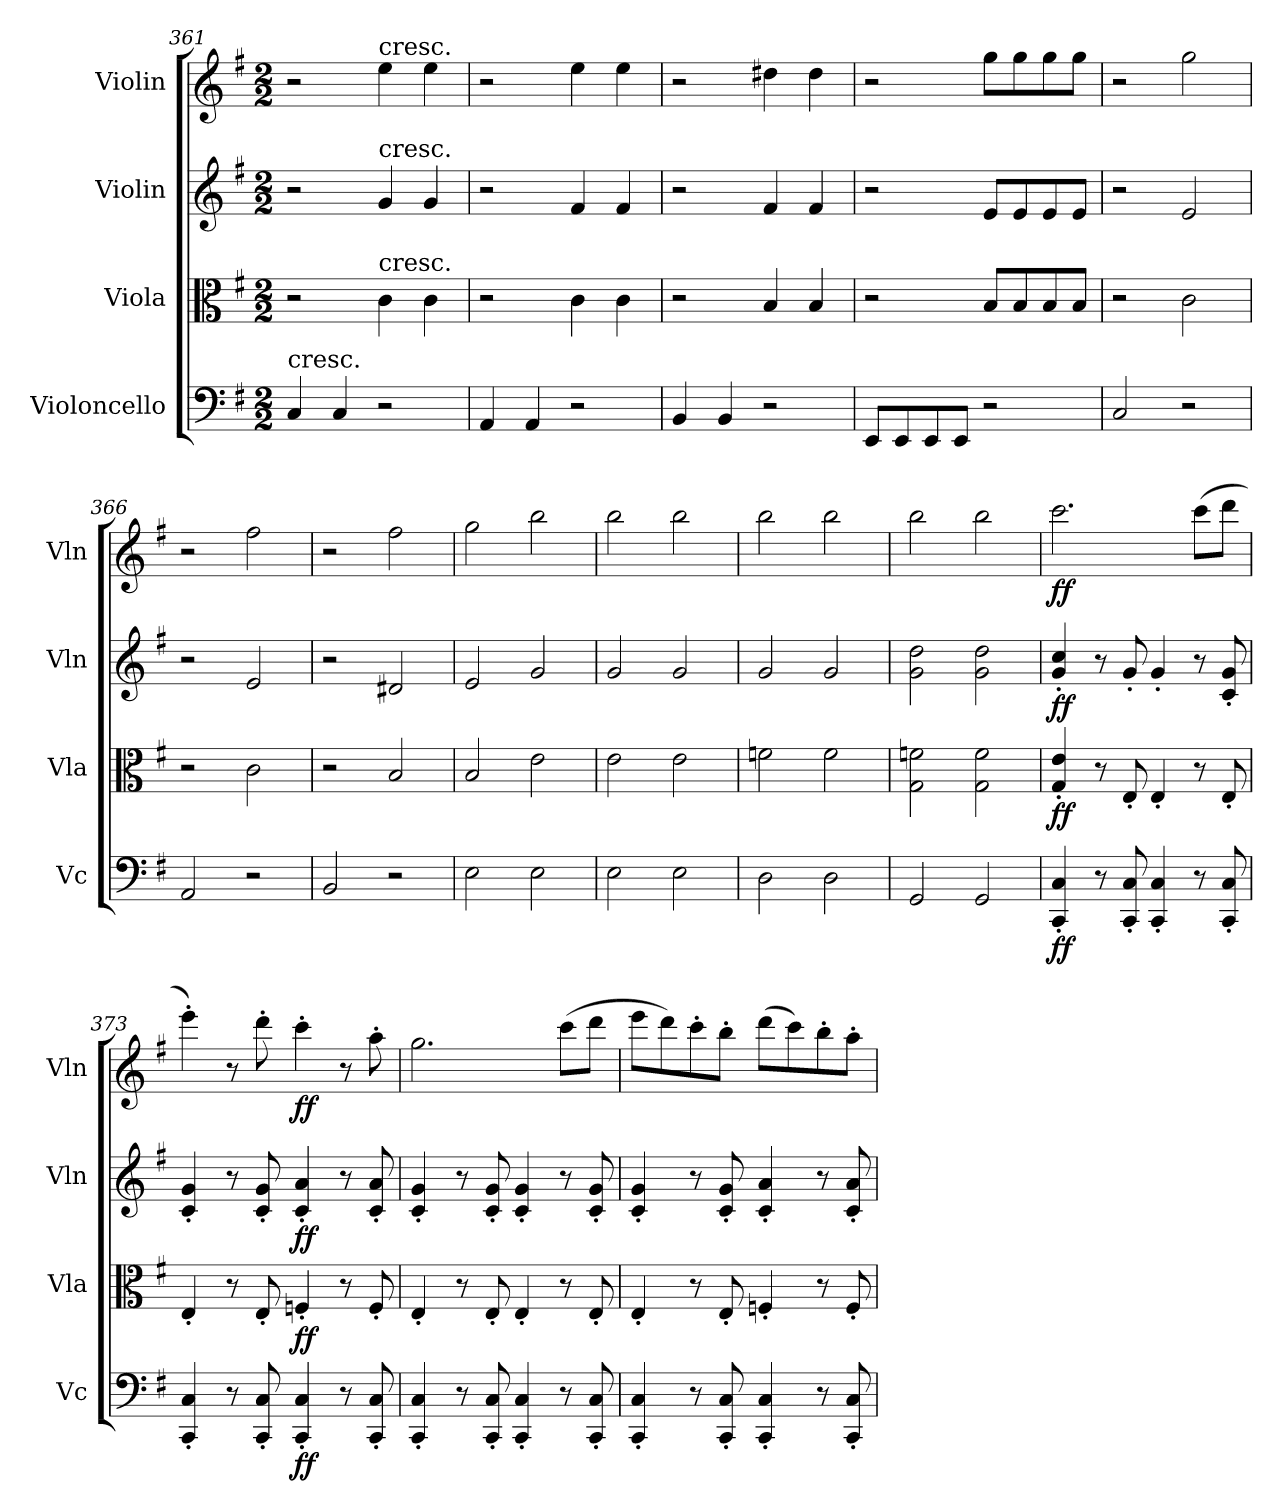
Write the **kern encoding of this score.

**kern	**dynam	**kern	**dynam	**kern	**dynam	**kern	**dynam
*part4	*part4	*part3	*part3	*part2	*part2	*part1	*part1
*staff4	*staff4	*staff3	*staff3	*staff2	*staff2	*staff1	*staff1
*I"Violoncello	*	*I"Viola	*	*I"Violin	*	*I"Violin	*
*I'Vc	*	*I'Vla	*	*I'Vln	*	*I'Vln	*
*clefF4	*	*clefC3	*	*clefG2	*	*clefG2	*
*k[f#]	*	*k[f#]	*	*k[f#]	*	*k[f#]	*
*M2/2	*	*M2/2	*	*M2/2	*	*M2/2	*
=361	=361	=361	=361	=361	=361	=361	=361
!LO:TX:t=cresc.	!	!	!	!	!	!	!
4C/	.	2r	.	2r	.	2r	.
4C/	.	.	.	.	.	.	.
!	!	!	!	!	!	!LO:TX:t=cresc.	!
!	!	!	!	!LO:TX:t=cresc.	!	!	!
!	!	!LO:TX:t=cresc.	!	!	!	!	!
2r	.	4c\	.	4g/	.	4ee\	.
.	.	4c\	.	4g/	.	4ee\	.
=362	=362	=362	=362	=362	=362	=362	=362
4AA/	.	2r	.	2r	.	2r	.
4AA/	.	.	.	.	.	.	.
2r	.	4c\	.	4f#/	.	4ee\	.
.	.	4c\	.	4f#/	.	4ee\	.
=363	=363	=363	=363	=363	=363	=363	=363
4BB/	.	2r	.	2r	.	2r	.
4BB/	.	.	.	.	.	.	.
2r	.	4B/	.	4f#/	.	4dd#X\	.
.	.	4B/	.	4f#/	.	4dd#\	.
=364	=364	=364	=364	=364	=364	=364	=364
8EE/L	.	2r	.	2r	.	2r	.
8EE/	.	.	.	.	.	.	.
8EE/	.	.	.	.	.	.	.
8EE/J	.	.	.	.	.	.	.
2r	.	8B/L	.	8e/L	.	8gg\L	.
.	.	8B/	.	8e/	.	8gg\	.
.	.	8B/	.	8e/	.	8gg\	.
.	.	8B/J	.	8e/J	.	8gg\J	.
=365	=365	=365	=365	=365	=365	=365	=365
2C/	.	2r	.	2r	.	2r	.
2r	.	2c\	.	2e/	.	2gg\	.
=366	=366	=366	=366	=366	=366	=366	=366
2AA/	.	2r	.	2r	.	2r	.
2r	.	2c\	.	2e/	.	2ff#\	.
=367	=367	=367	=367	=367	=367	=367	=367
2BB/	.	2r	.	2r	.	2r	.
2r	.	2B/	.	2d#X/	.	2ff#\	.
=368	=368	=368	=368	=368	=368	=368	=368
2E\	.	2B/	.	2e/	.	2gg\	.
2E\	.	2e\	.	2g/	.	2bb\	.
=369	=369	=369	=369	=369	=369	=369	=369
2E\	.	2e\	.	2g/	.	2bb\	.
2E\	.	2e\	.	2g/	.	2bb\	.
=370	=370	=370	=370	=370	=370	=370	=370
2D\	.	2fn\	.	2g/	.	2bb\	.
2D\	.	2f\	.	2g/	.	2bb\	.
=371	=371	=371	=371	=371	=371	=371	=371
2GG/	.	2G\ 2fn\	.	2g\ 2dd\	.	2bb\	.
2GG/	.	2G\ 2f\	.	2g\ 2dd\	.	2bb\	.
=372	=372	=372	=372	=372	=372	=372	=372
4CC'/ 4C'/	ff	4G'/ 4e'/	ff	4g'/ 4cc'/	ff	2.ccc\	ff
8r	.	8r	.	8r	.	.	.
8CC'/ 8C'/	.	8E'/	.	8g'/	.	.	.
4CC'/ 4C'/	.	4E'/	.	4g'/	.	.	.
8r	.	8r	.	8r	.	(8ccc\L	.
8CC'/ 8C'/	.	8E'/	.	8c'/ 8g'/	.	8ddd\J	.
=373	=373	=373	=373	=373	=373	=373	=373
4CC'/ 4C'/	.	4E'/	.	4c'/ 4g'/	.	4eee'\)	.
8r	.	8r	.	8r	.	8r	.
8CC'/ 8C'/	.	8E'/	.	8c'/ 8g'/	.	8ddd'\	.
4CC'/ 4C'/	ff	4Fn'/	ff	4c'/ 4a'/	ff	4ccc'\	ff
8r	.	8r	.	8r	.	8r	.
8CC'/ 8C'/	.	8F'/	.	8c'/ 8a'/	.	8aa'\	.
=374	=374	=374	=374	=374	=374	=374	=374
4CC'/ 4C'/	.	4E'/	.	4c'/ 4g'/	.	2.gg\	.
8r	.	8r	.	8r	.	.	.
8CC'/ 8C'/	.	8E'/	.	8c'/ 8g'/	.	.	.
4CC'/ 4C'/	.	4E'/	.	4c'/ 4g'/	.	.	.
8r	.	8r	.	8r	.	(8ccc\L	.
8CC'/ 8C'/	.	8E'/	.	8c'/ 8g'/	.	8ddd\J	.
=375	=375	=375	=375	=375	=375	=375	=375
4CC'/ 4C'/	.	4E'/	.	4c'/ 4g'/	.	8eee\L	.
.	.	.	.	.	.	8ddd\)	.
8r	.	8r	.	8r	.	8ccc'\	.
8CC'/ 8C'/	.	8E'/	.	8c'/ 8g'/	.	8bb'\J	.
4CC'/ 4C'/	.	4Fn'/	.	4c'/ 4a'/	.	(8ddd\L	.
.	.	.	.	.	.	8ccc\)	.
8r	.	8r	.	8r	.	8bb'\	.
8CC'/ 8C'/	.	8F'/	.	8c'/ 8a'/	.	8aa'\J	.
=	=	=	=	=	=	=	=
*-	*-	*-	*-	*-	*-	*-	*-
